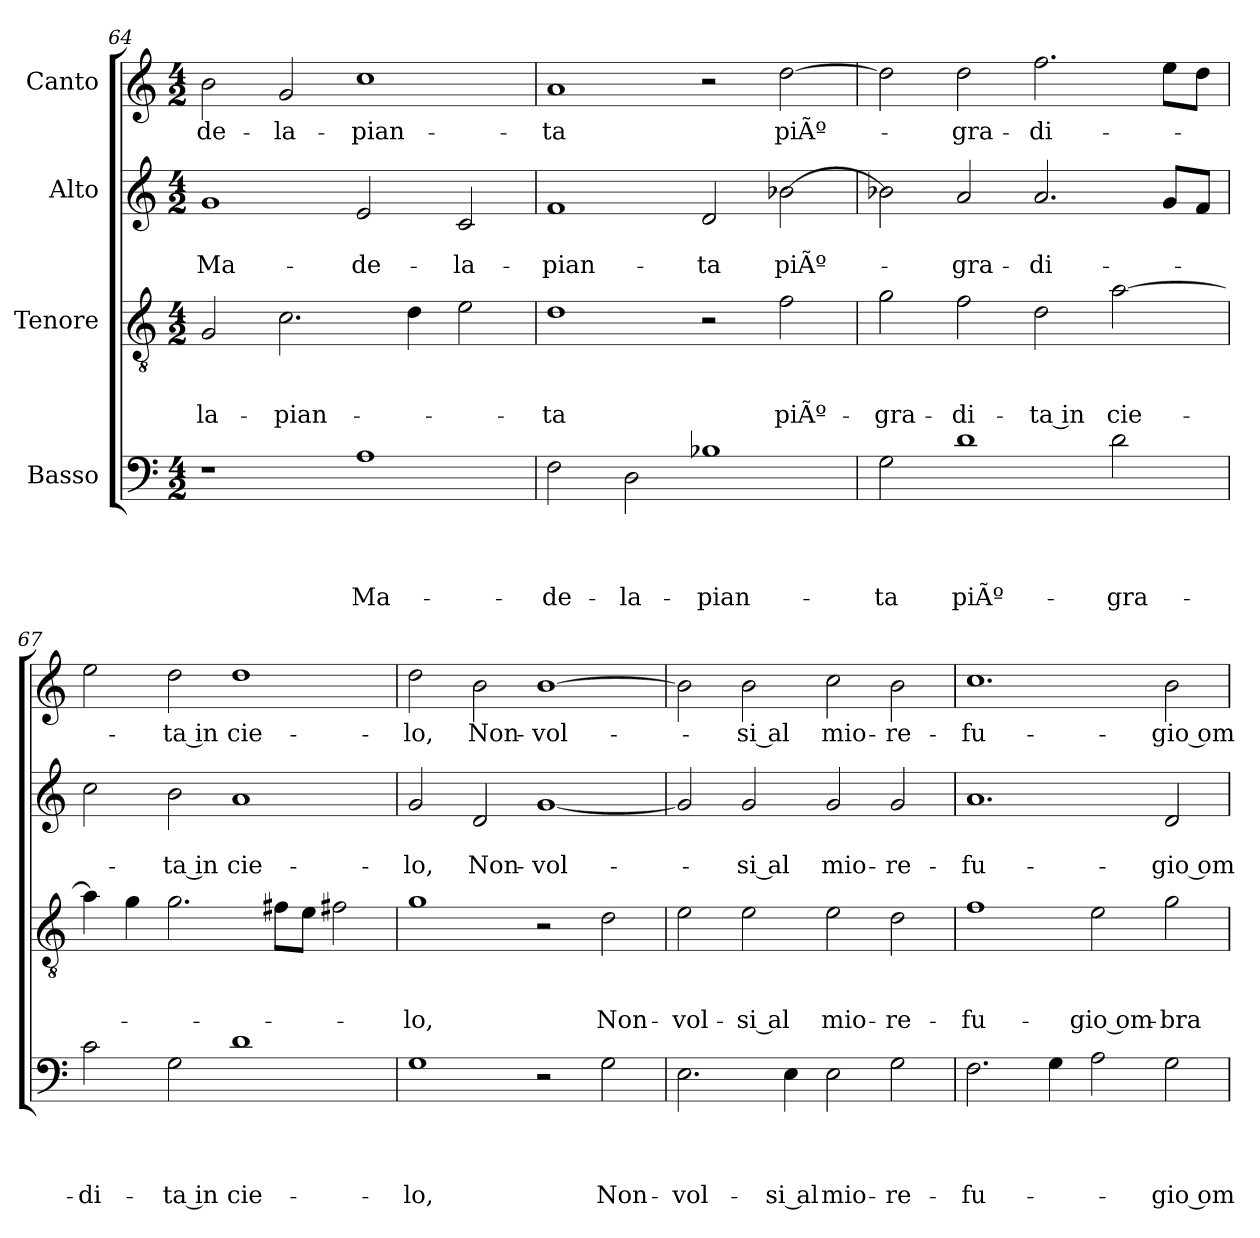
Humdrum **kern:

**kern	**text	**text	**text	**text	**kern	**text	**text	**text	**kern	**text	**text	**kern	**text
*part4	*part4	*part4	*part4	*part4	*part3	*part3	*part3	*part3	*part2	*part2	*part2	*part1	*part1
*staff4	*staff4	*staff4	*staff4	*staff4	*staff3	*staff3	*staff3	*staff3	*staff2	*staff2	*staff2	*staff1	*staff1
*I"Basso	*	*	*	*	*I"Tenore	*	*	*	*I"Alto	*	*	*I"Canto	*
*clefF4	*	*	*	*	*clefGv2	*	*	*	*clefG2	*	*	*clefG2	*
*k[]	*	*	*	*	*k[]	*	*	*	*k[]	*	*	*k[]	*
*M4/2	*	*	*	*	*M4/2	*	*	*	*M4/2	*	*	*M4/2	*
=64	=64	=64	=64	=64	=64	=64	=64	=64	=64	=64	=64	=64	=64
1r	.	.	.	.	2G/	.	.	la-	1g/	.	Ma-	2b\	de-
.	.	.	.	.	2.c\	.	.	pian-	.	.	.	2g/	la-
1A\	.	.	.	Ma-	.	.	.	.	2e/	.	de-	1cc\	pian-
.	.	.	.	.	4d\	.	.	.	.	.	.	.	.
.	.	.	.	.	2e\	.	.	.	2c/	.	la-	.	.
=65	=65	=65	=65	=65	=65	=65	=65	=65	=65	=65	=65	=65	=65
2F\	.	.	.	de-	1d/	.	.	-ta	1f/	.	pian-	1a/	-ta
2D\	.	.	.	la-	.	.	.	.	.	.	.	.	.
1B-X\	.	.	.	pian-	2r	.	.	.	2d/	.	-ta	2r	.
.	.	.	.	.	2f\	.	.	piÃº-	[2b-X\	.	piÃº-	[2dd\	piÃº-
=66	=66	=66	=66	=66	=66	=66	=66	=66	=66	=66	=66	=66	=66
2G\	.	.	.	-ta	2g\	.	.	gra-	2b-X\]	.	.	2dd\]	.
1d\	.	.	.	piÃº-	2f\	.	.	-di-	2a/	.	gra-	2dd\	gra-
.	.	.	.	.	2d\	.	.	-ta in	2.a/	.	-di-	2.ff\	-di-
2d\	.	.	.	gra-	[2a\	.	.	cie-	.	.	.	.	.
.	.	.	.	.	.	.	.	.	8g/L	.	.	8ee\L	.
.	.	.	.	.	.	.	.	.	8f/J	.	.	8dd\J	.
=67	=67	=67	=67	=67	=67	=67	=67	=67	=67	=67	=67	=67	=67
2c\	.	.	.	-di-	4a\]	.	.	.	2cc\	.	.	2ee\	.
.	.	.	.	.	4g\	.	.	.	.	.	.	.	.
2G\	.	.	.	-ta in	2.g\	.	.	.	2b\	.	-ta in	2dd\	-ta in
1d\	.	.	.	cie-	.	.	.	.	1a/	.	cie-	1dd\	cie-
.	.	.	.	.	8f#X\L	.	.	.	.	.	.	.	.
.	.	.	.	.	8e\J	.	.	.	.	.	.	.	.
.	.	.	.	.	2f#X\	.	.	.	.	.	.	.	.
=68	=68	=68	=68	=68	=68	=68	=68	=68	=68	=68	=68	=68	=68
1G\	.	.	.	-lo,	1g\	.	.	-lo,	2g/	.	-lo,	2dd\	-lo,
.	.	.	.	.	.	.	.	.	2d/	.	Non-	2b\	Non-
2r	.	.	.	.	2r	.	.	.	[1g/	.	vol-	[1b\	vol-
2G\	.	.	.	Non-	2d\	.	.	Non-	.	.	.	.	.
=69	=69	=69	=69	=69	=69	=69	=69	=69	=69	=69	=69	=69	=69
2.E\	.	.	.	vol-	2e\	.	.	vol-	2g/]	.	.	2b\]	.
.	.	.	.	.	2e\	.	.	-si al	2g/	.	-si al	2b\	-si al
4E\	.	.	.	-si al	.	.	.	.	.	.	.	.	.
2E\	.	.	.	mio-	2e\	.	.	mio-	2g/	.	mio-	2cc\	mio-
2G\	.	.	.	re-	2d\	.	.	re-	2g/	.	re-	2b\	re-
=70	=70	=70	=70	=70	=70	=70	=70	=70	=70	=70	=70	=70	=70
2.F\	.	.	.	-fu-	1f/	.	.	-fu-	1.a/	.	-fu-	1.cc\	-fu-
4G\	.	.	.	.	.	.	.	.	.	.	.	.	.
2A\	.	.	.	.	2e\	.	.	-gio om-	.	.	.	.	.
2G\	.	.	.	-gio om-	2g\	.	.	-bra	2d/	.	-gio om-	2b\	-gio om-
=	=	=	=	=	=	=	=	=	=	=	=	=	=
*-	*-	*-	*-	*-	*-	*-	*-	*-	*-	*-	*-	*-	*-
